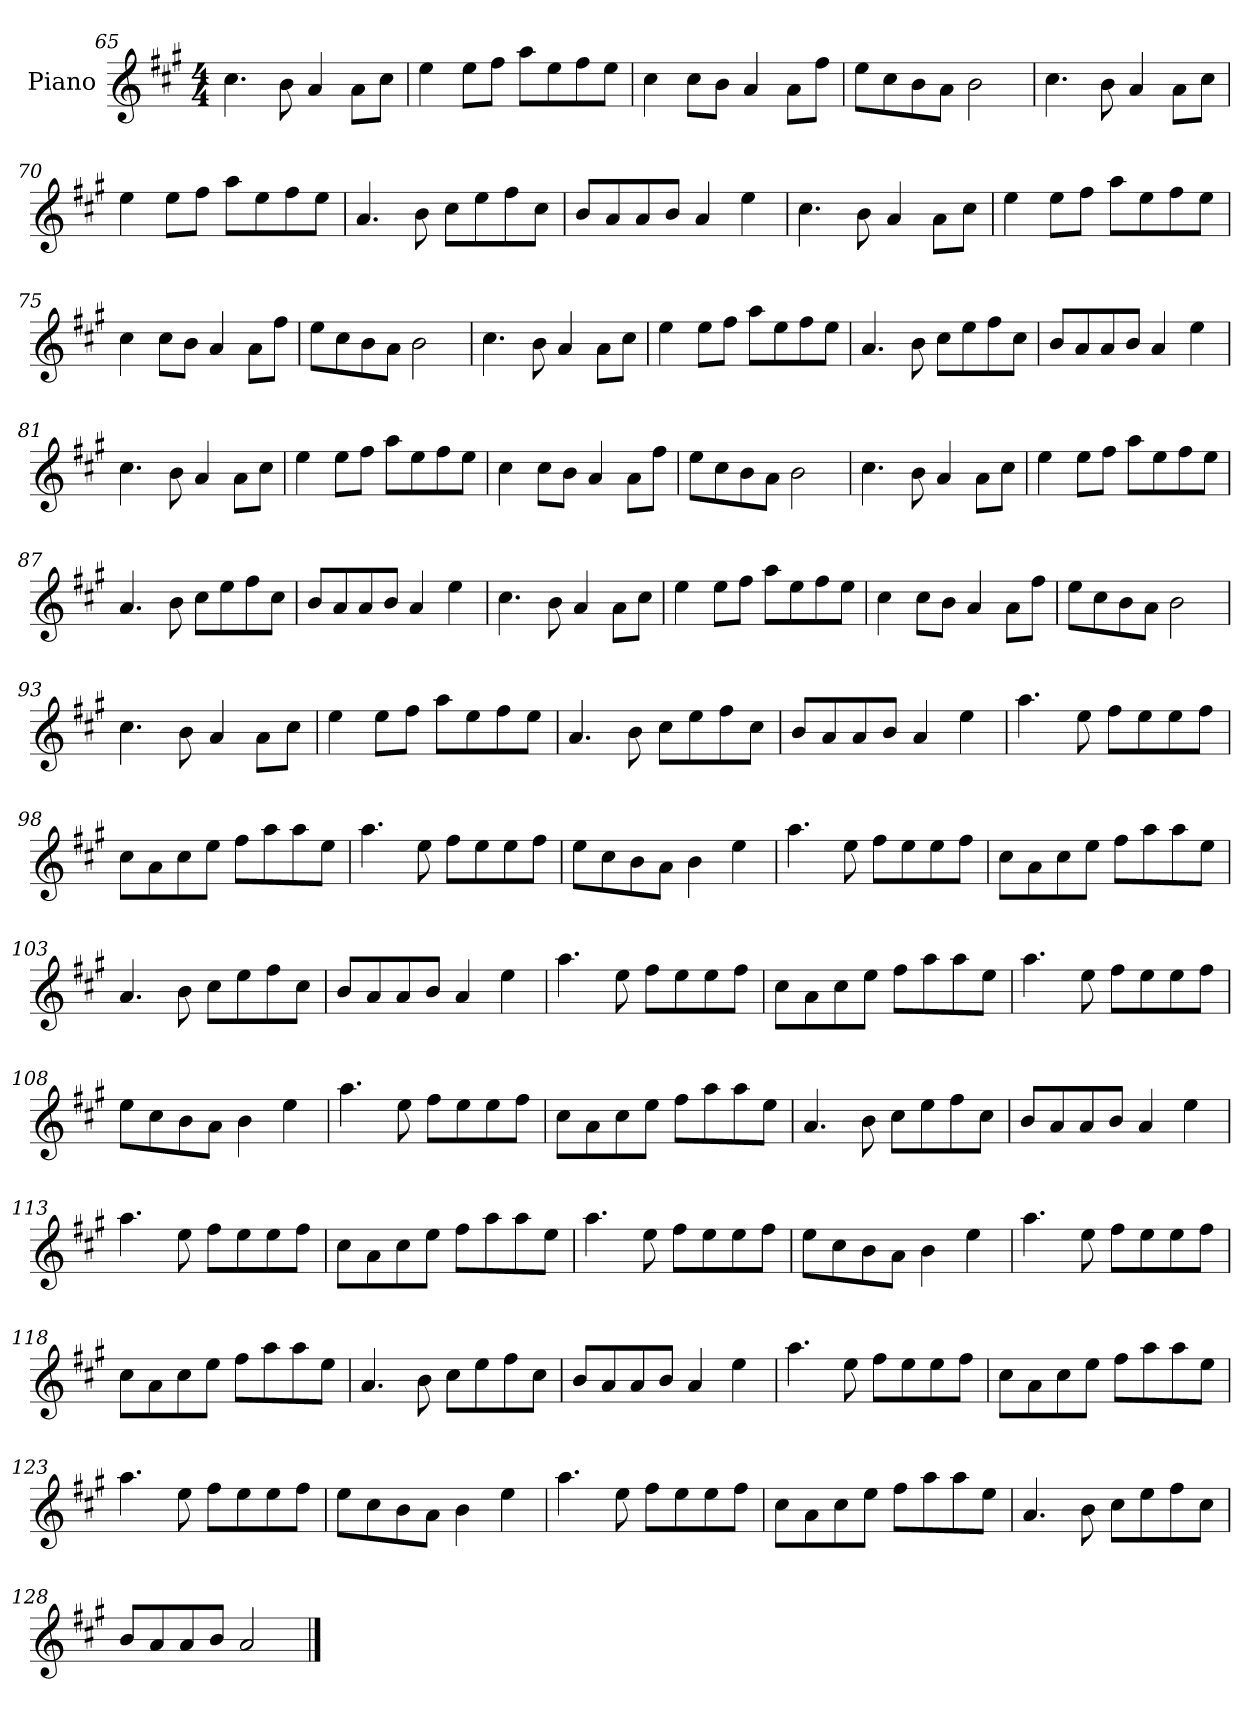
**kern
*part1
*staff1
*I"Piano
*I'Pno
*clefG2
*k[f#c#g#]
*M4/4
=65
4.cc#\
8b\
4a/
8a\L
8cc#\J
=66
4ee\
8ee\L
8ff#\J
8aa\L
8ee\
8ff#\
8ee\J
=67
4cc#\
8cc#\L
8b\J
4a/
8a\L
8ff#\J
=68
8ee\L
8cc#\
8b\
8a\J
2b\
=69
4.cc#\
8b\
4a/
8a\L
8cc#\J
=70
4ee\
8ee\L
8ff#\J
8aa\L
8ee\
8ff#\
8ee\J
=71
4.a/
8b\
8cc#\L
8ee\
8ff#\
8cc#\J
=72
8b/L
8a/
8a/
8b/J
4a/
4ee\
=73
4.cc#\
8b\
4a/
8a\L
8cc#\J
=74
4ee\
8ee\L
8ff#\J
8aa\L
8ee\
8ff#\
8ee\J
=75
4cc#\
8cc#\L
8b\J
4a/
8a\L
8ff#\J
=76
8ee\L
8cc#\
8b\
8a\J
2b\
=77
4.cc#\
8b\
4a/
8a\L
8cc#\J
=78
4ee\
8ee\L
8ff#\J
8aa\L
8ee\
8ff#\
8ee\J
=79
4.a/
8b\
8cc#\L
8ee\
8ff#\
8cc#\J
=80
8b/L
8a/
8a/
8b/J
4a/
4ee\
=81
4.cc#\
8b\
4a/
8a\L
8cc#\J
=82
4ee\
8ee\L
8ff#\J
8aa\L
8ee\
8ff#\
8ee\J
=83
4cc#\
8cc#\L
8b\J
4a/
8a\L
8ff#\J
=84
8ee\L
8cc#\
8b\
8a\J
2b\
=85
4.cc#\
8b\
4a/
8a\L
8cc#\J
=86
4ee\
8ee\L
8ff#\J
8aa\L
8ee\
8ff#\
8ee\J
=87
4.a/
8b\
8cc#\L
8ee\
8ff#\
8cc#\J
=88
8b/L
8a/
8a/
8b/J
4a/
4ee\
=89
4.cc#\
8b\
4a/
8a\L
8cc#\J
=90
4ee\
8ee\L
8ff#\J
8aa\L
8ee\
8ff#\
8ee\J
=91
4cc#\
8cc#\L
8b\J
4a/
8a\L
8ff#\J
=92
8ee\L
8cc#\
8b\
8a\J
2b\
=93
4.cc#\
8b\
4a/
8a\L
8cc#\J
=94
4ee\
8ee\L
8ff#\J
8aa\L
8ee\
8ff#\
8ee\J
=95
4.a/
8b\
8cc#\L
8ee\
8ff#\
8cc#\J
=96
8b/L
8a/
8a/
8b/J
4a/
4ee\
=97
4.aa\
8ee\
8ff#\L
8ee\
8ee\
8ff#\J
=98
8cc#\L
8a\
8cc#\
8ee\J
8ff#\L
8aa\
8aa\
8ee\J
=99
4.aa\
8ee\
8ff#\L
8ee\
8ee\
8ff#\J
=100
8ee\L
8cc#\
8b\
8a\J
4b\
4ee\
=101
4.aa\
8ee\
8ff#\L
8ee\
8ee\
8ff#\J
=102
8cc#\L
8a\
8cc#\
8ee\J
8ff#\L
8aa\
8aa\
8ee\J
=103
4.a/
8b\
8cc#\L
8ee\
8ff#\
8cc#\J
=104
8b/L
8a/
8a/
8b/J
4a/
4ee\
=105
4.aa\
8ee\
8ff#\L
8ee\
8ee\
8ff#\J
=106
8cc#\L
8a\
8cc#\
8ee\J
8ff#\L
8aa\
8aa\
8ee\J
=107
4.aa\
8ee\
8ff#\L
8ee\
8ee\
8ff#\J
=108
8ee\L
8cc#\
8b\
8a\J
4b\
4ee\
=109
4.aa\
8ee\
8ff#\L
8ee\
8ee\
8ff#\J
=110
8cc#\L
8a\
8cc#\
8ee\J
8ff#\L
8aa\
8aa\
8ee\J
=111
4.a/
8b\
8cc#\L
8ee\
8ff#\
8cc#\J
=112
8b/L
8a/
8a/
8b/J
4a/
4ee\
=113
4.aa\
8ee\
8ff#\L
8ee\
8ee\
8ff#\J
=114
8cc#\L
8a\
8cc#\
8ee\J
8ff#\L
8aa\
8aa\
8ee\J
=115
4.aa\
8ee\
8ff#\L
8ee\
8ee\
8ff#\J
=116
8ee\L
8cc#\
8b\
8a\J
4b\
4ee\
=117
4.aa\
8ee\
8ff#\L
8ee\
8ee\
8ff#\J
=118
8cc#\L
8a\
8cc#\
8ee\J
8ff#\L
8aa\
8aa\
8ee\J
=119
4.a/
8b\
8cc#\L
8ee\
8ff#\
8cc#\J
=120
8b/L
8a/
8a/
8b/J
4a/
4ee\
=121
4.aa\
8ee\
8ff#\L
8ee\
8ee\
8ff#\J
=122
8cc#\L
8a\
8cc#\
8ee\J
8ff#\L
8aa\
8aa\
8ee\J
=123
4.aa\
8ee\
8ff#\L
8ee\
8ee\
8ff#\J
=124
8ee\L
8cc#\
8b\
8a\J
4b\
4ee\
=125
4.aa\
8ee\
8ff#\L
8ee\
8ee\
8ff#\J
=126
8cc#\L
8a\
8cc#\
8ee\J
8ff#\L
8aa\
8aa\
8ee\J
=127
4.a/
8b\
8cc#\L
8ee\
8ff#\
8cc#\J
=128
8b/L
8a/
8a/
8b/J
2a/
==
*-
